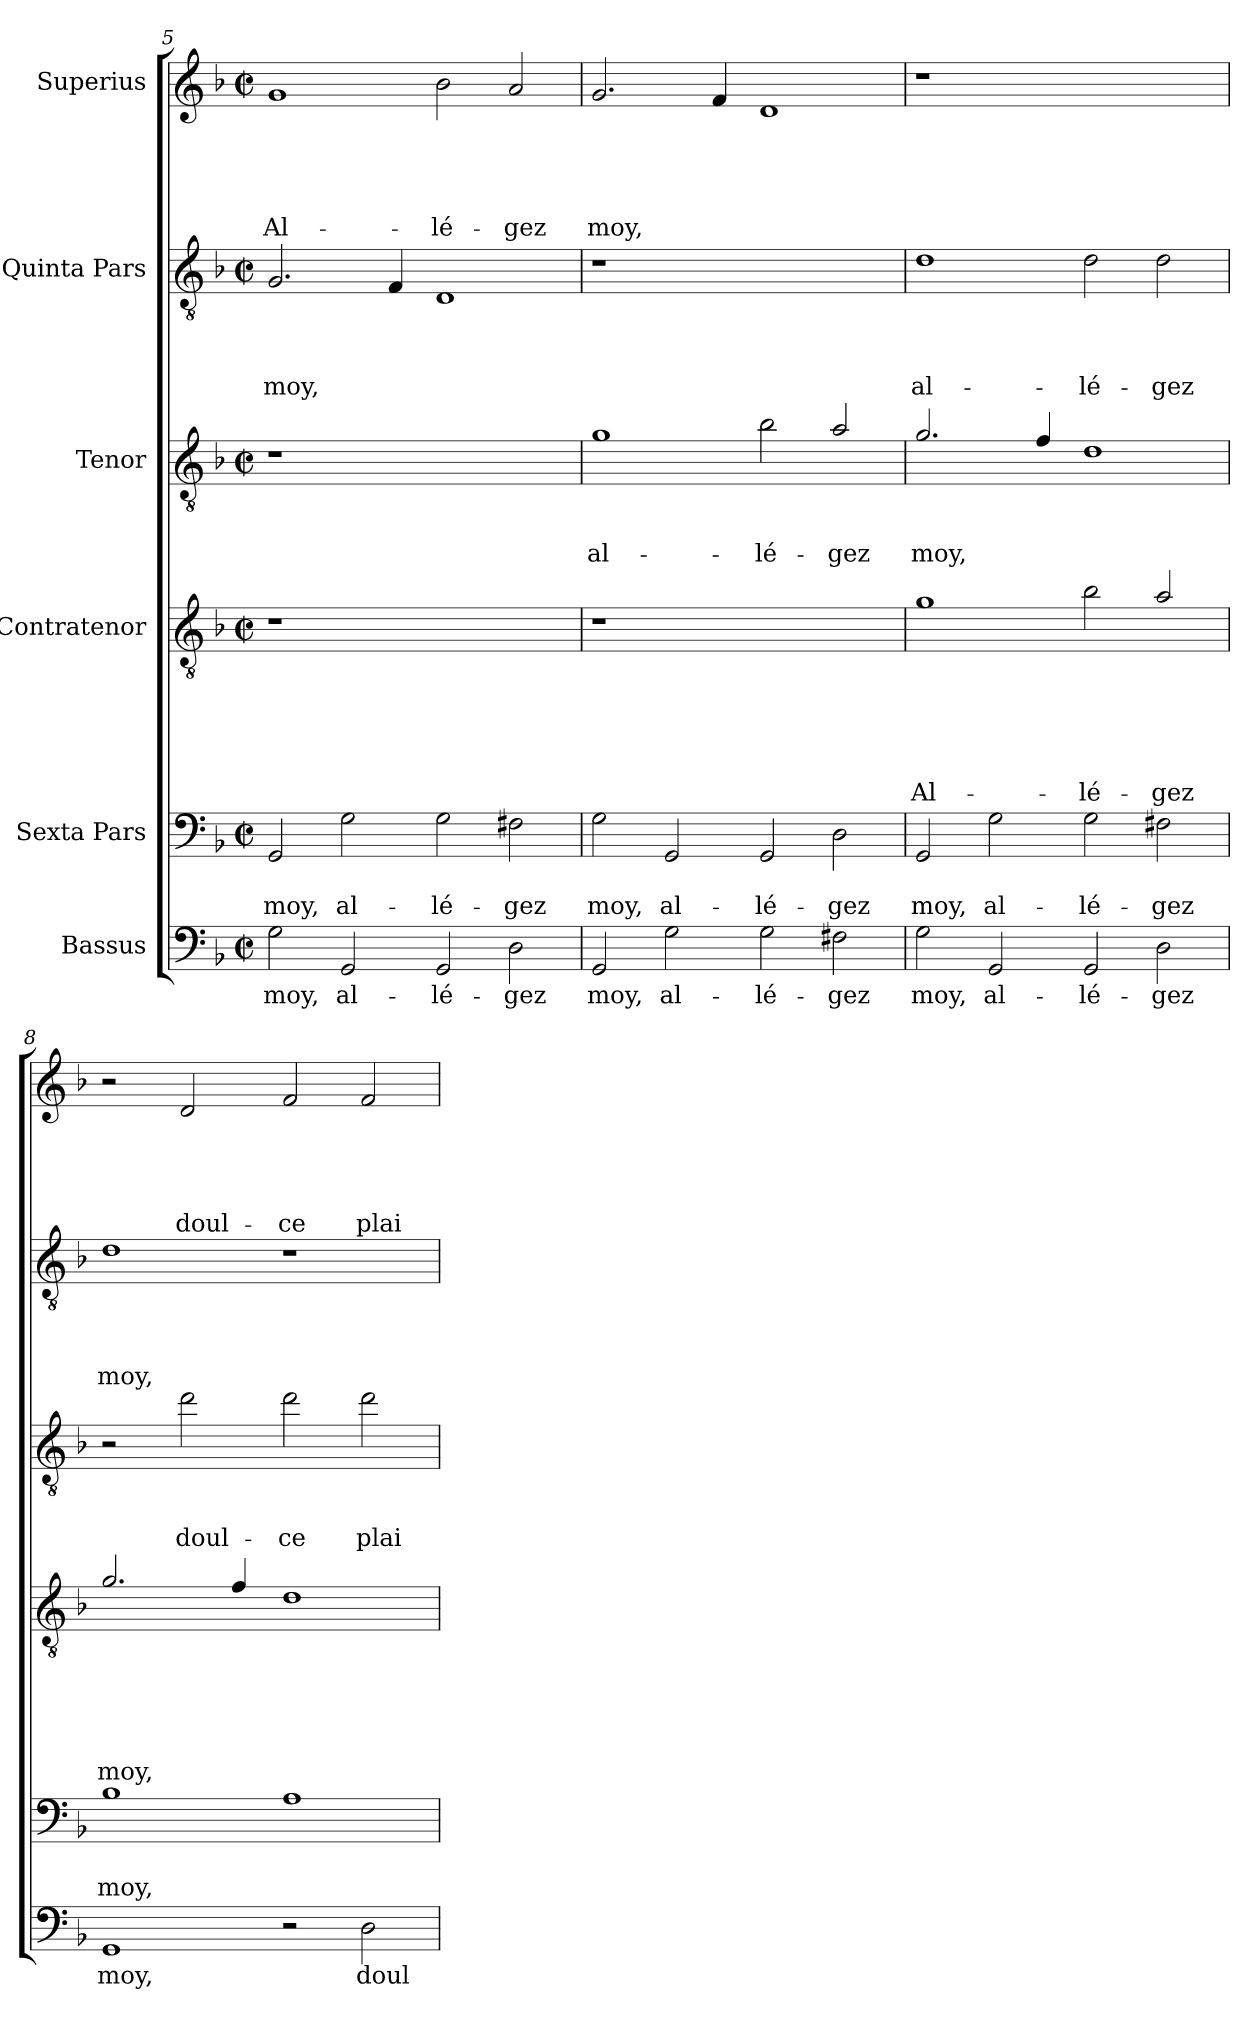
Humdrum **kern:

**kern	**text	**kern	**text	**text	**kern	**text	**text	**text	**text	**text	**text	**kern	**text	**text	**text	**kern	**text	**text	**text	**text	**kern	**text	**text	**text	**text	**text
*part6	*part6	*part5	*part5	*part5	*part4	*part4	*part4	*part4	*part4	*part4	*part4	*part3	*part3	*part3	*part3	*part2	*part2	*part2	*part2	*part2	*part1	*part1	*part1	*part1	*part1	*part1
*staff6	*staff6	*staff5	*staff5	*staff5	*staff4	*staff4	*staff4	*staff4	*staff4	*staff4	*staff4	*staff3	*staff3	*staff3	*staff3	*staff2	*staff2	*staff2	*staff2	*staff2	*staff1	*staff1	*staff1	*staff1	*staff1	*staff1
*I"Bassus	*	*I"Sexta Pars	*	*	*I"Contratenor	*	*	*	*	*	*	*I"Tenor	*	*	*	*I"Quinta Pars	*	*	*	*	*I"Superius	*	*	*	*	*
*clefF4	*	*clefF4	*	*	*clefGv2	*	*	*	*	*	*	*clefGv2	*	*	*	*clefGv2	*	*	*	*	*clefG2	*	*	*	*	*
*	*	*	*	*	*ITrd8c14	*	*	*	*	*	*	*ITrd7c12	*	*	*	*	*	*	*	*	*	*	*	*	*	*
*k[b-]	*	*k[b-]	*	*	*k[b-]	*	*	*	*	*	*	*k[b-]	*	*	*	*k[b-]	*	*	*	*	*k[b-]	*	*	*	*	*
*F:	*	*F:	*	*	*F:	*	*	*	*	*	*	*F:	*	*	*	*F:	*	*	*	*	*F:	*	*	*	*	*
*M2/2	*	*M2/2	*	*	*M2/2	*	*	*	*	*	*	*M2/2	*	*	*	*M2/2	*	*	*	*	*M2/2	*	*	*	*	*
*met(c|)	*	*met(c|)	*	*	*met(c|)	*	*	*	*	*	*	*met(c|)	*	*	*	*met(c|)	*	*	*	*	*met(c|)	*	*	*	*	*
=5	=5	=5	=5	=5	=5	=5	=5	=5	=5	=5	=5	=5	=5	=5	=5	=5	=5	=5	=5	=5	=5	=5	=5	=5	=5	=5
2G\	moy,	2GG/	.	moy,	1r	.	.	.	.	.	.	1r	.	.	.	2.G/	.	.	.	moy,	1g	.	.	.	.	Al-
2GG/	al-	2G\	.	al-	.	.	.	.	.	.	.	.	.	.	.	.	.	.	.	.	.	.	.	.	.	.
.	.	.	.	.	.	.	.	.	.	.	.	.	.	.	.	4F/	.	.	.	.	.	.	.	.	.	.
2GG/	-lé-	2G\	.	-lé-	1ryy	.	.	.	.	.	.	1ryy	.	.	.	1D	.	.	.	.	2b-\	.	.	.	.	-lé-
2D\	-gez	2F#X\	.	-gez	.	.	.	.	.	.	.	.	.	.	.	.	.	.	.	.	2a/	.	.	.	.	-gez
=6	=6	=6	=6	=6	=6	=6	=6	=6	=6	=6	=6	=6	=6	=6	=6	=6	=6	=6	=6	=6	=6	=6	=6	=6	=6	=6
2GG/	moy,	2G\	.	moy,	1r	.	.	.	.	.	.	1G	.	.	al-	1r	.	.	.	.	2.g/	.	.	.	.	moy,
2G\	al-	2GG/	.	al-	.	.	.	.	.	.	.	.	.	.	.	.	.	.	.	.	.	.	.	.	.	.
.	.	.	.	.	.	.	.	.	.	.	.	.	.	.	.	.	.	.	.	.	4f/	.	.	.	.	.
2G\	-lé-	2GG/	.	-lé-	1ryy	.	.	.	.	.	.	2B-\	.	.	-lé-	1ryy	.	.	.	.	1d	.	.	.	.	.
2F#X\	-gez	2D\	.	-gez	.	.	.	.	.	.	.	2A/	.	.	-gez	.	.	.	.	.	.	.	.	.	.	.
=7	=7	=7	=7	=7	=7	=7	=7	=7	=7	=7	=7	=7	=7	=7	=7	=7	=7	=7	=7	=7	=7	=7	=7	=7	=7	=7
2G\	moy,	2GG/	.	moy,	1G	.	.	.	.	.	Al-	2.G/	.	.	moy,	1d	.	.	.	al-	1r	.	.	.	.	.
2GG/	al-	2G\	.	al-	.	.	.	.	.	.	.	.	.	.	.	.	.	.	.	.	.	.	.	.	.	.
.	.	.	.	.	.	.	.	.	.	.	.	4F/	.	.	.	.	.	.	.	.	.	.	.	.	.	.
2GG/	-lé-	2G\	.	-lé-	2B-\	.	.	.	.	.	-lé-	1D	.	.	.	2d\	.	.	.	-lé-	1ryy	.	.	.	.	.
2D\	-gez	2F#X\	.	-gez	2A/	.	.	.	.	.	-gez	.	.	.	.	2d\	.	.	.	-gez	.	.	.	.	.	.
=8	=8	=8	=8	=8	=8	=8	=8	=8	=8	=8	=8	=8	=8	=8	=8	=8	=8	=8	=8	=8	=8	=8	=8	=8	=8	=8
1GG	moy,	1B-	.	moy,	2.G/	.	.	.	.	.	moy,	2r	.	.	.	1d	.	.	.	moy,	2r	.	.	.	.	.
.	.	.	.	.	.	.	.	.	.	.	.	2d\	.	.	doul-	.	.	.	.	.	2d/	.	.	.	.	doul-
.	.	.	.	.	4F/	.	.	.	.	.	.	.	.	.	.	.	.	.	.	.	.	.	.	.	.	.
2r	.	1A	.	.	1D	.	.	.	.	.	.	2d\	.	.	-ce	1r	.	.	.	.	2f/	.	.	.	.	-ce
2D\	doul-	.	.	.	.	.	.	.	.	.	.	2d\	.	.	plai-	.	.	.	.	.	2f/	.	.	.	.	plai-
=	=	=	=	=	=	=	=	=	=	=	=	=	=	=	=	=	=	=	=	=	=	=	=	=	=	=
*-	*-	*-	*-	*-	*-	*-	*-	*-	*-	*-	*-	*-	*-	*-	*-	*-	*-	*-	*-	*-	*-	*-	*-	*-	*-	*-
